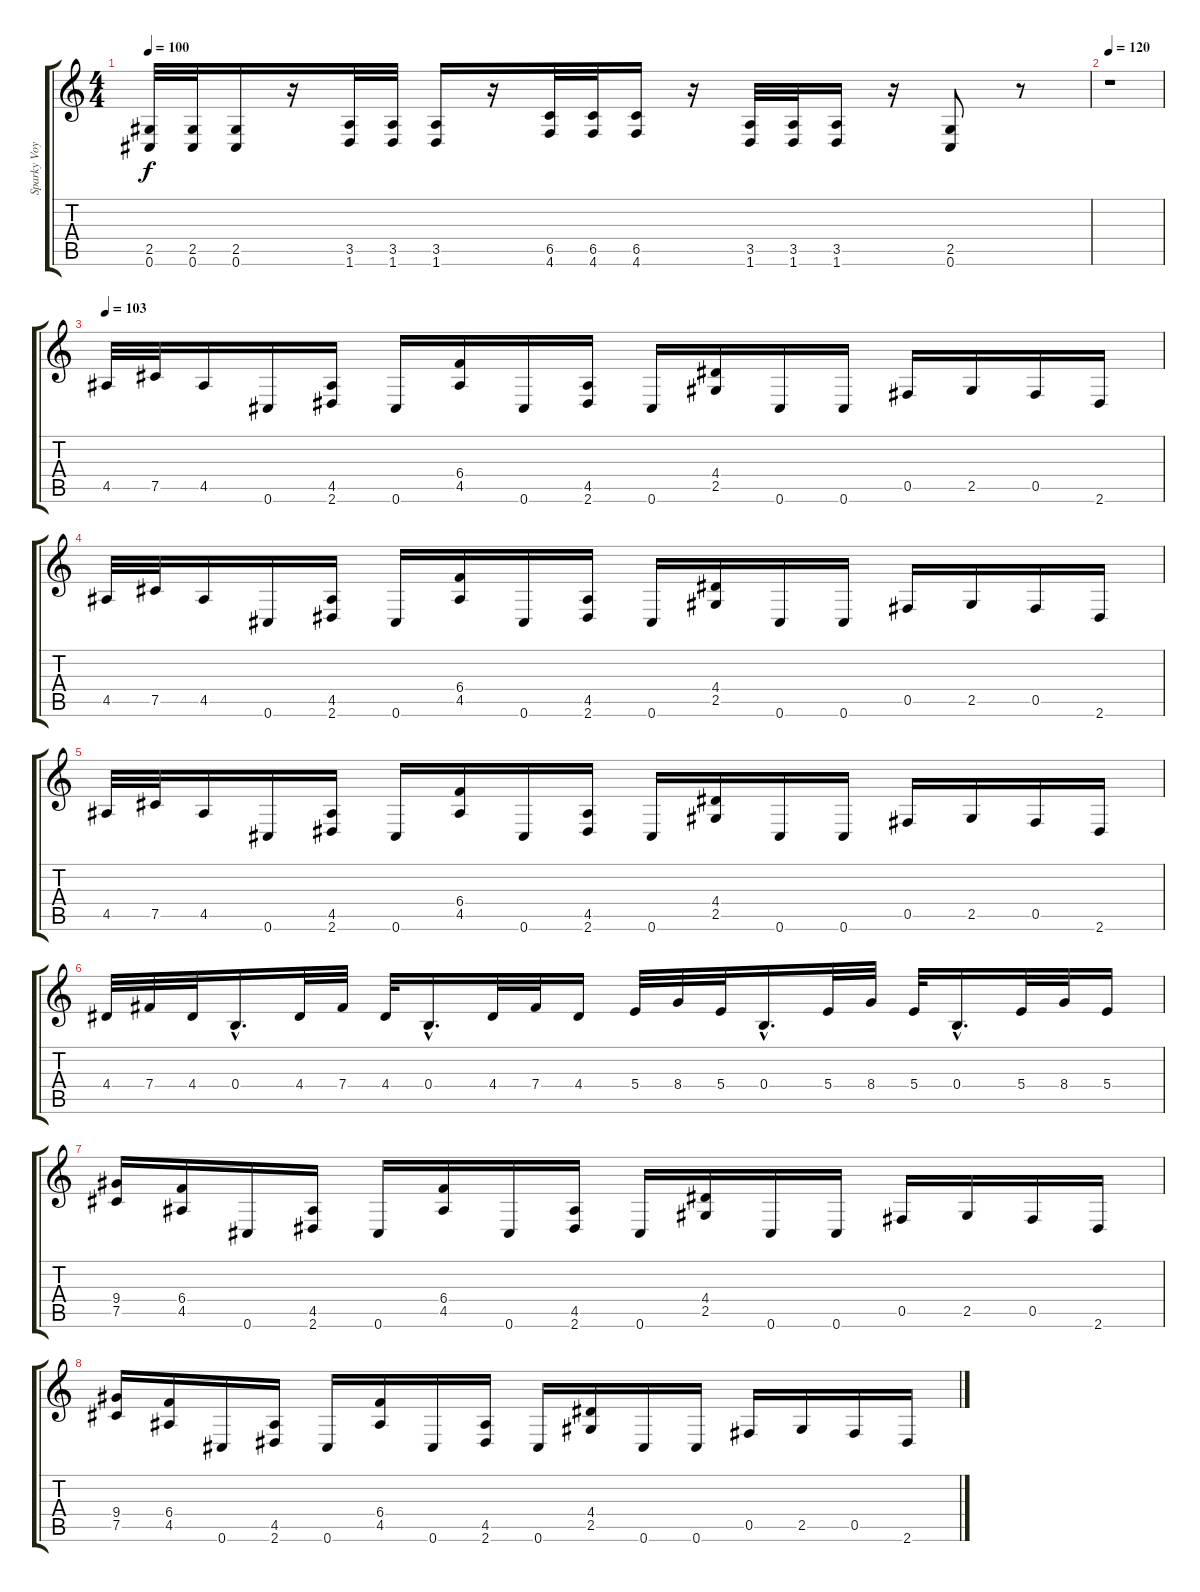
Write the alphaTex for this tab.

\track ("Sparky Voyles" "Sparky Voy") {instrument distortionguitar}
\staff {score tabs}
\tuning (Db4 Ab3 E3 B2 Gb2 Db2) {hide}
\ts (4 4)
\tempo 100
\clef g2
\ks c
(2.5 0.6).32{dy f instrument distortionguitar} (2.5 0.6).32 (2.5 0.6).16 r.16 (3.5 1.6).32 (3.5 1.6).32 (3.5 1.6).16 r.16 (6.5 4.6).32 (6.5 4.6).32 (6.5 4.6).16 r.16 (3.5 1.6).32 (3.5 1.6).32 (3.5 1.6).16 r.16 (2.5 0.6).8 r.8 |
\tempo 120
r.1 |
\tempo 103
4.5.32 7.5.32 4.5.16 0.6.16 (4.5 2.6).16 0.6.16 (6.4 4.5).16 0.6.16 (4.5 2.6).16 0.6.16 (4.4 2.5).16 0.6.16 0.6.16 0.5.16 2.5.16 0.5.16 2.6.16 |
4.5.32 7.5.32 4.5.16 0.6.16 (4.5 2.6).16 0.6.16 (6.4 4.5).16 0.6.16 (4.5 2.6).16 0.6.16 (4.4 2.5).16 0.6.16 0.6.16 0.5.16 2.5.16 0.5.16 2.6.16 |
4.5.32 7.5.32 4.5.16 0.6.16 (4.5 2.6).16 0.6.16 (6.4 4.5).16 0.6.16 (4.5 2.6).16 0.6.16 (4.4 2.5).16 0.6.16 0.6.16 0.5.16 2.5.16 0.5.16 2.6.16 |
4.4.32 7.4.32 4.4.32 0.4{hac}.16{d} 4.4.32 7.4.32 4.4.32 0.4{hac}.16{d} 4.4.32 7.4.32 4.4.16 5.4.32 8.4.32 5.4.32 0.4{hac}.16{d} 5.4.32 8.4.32 5.4.32 0.4{hac}.16{d} 5.4.32 8.4.32 5.4.16 |
(9.4 7.5).16 (6.4 4.5).16 0.6.16 (4.5 2.6).16 0.6.16 (6.4 4.5).16 0.6.16 (4.5 2.6).16 0.6.16 (4.4 2.5).16 0.6.16 0.6.16 0.5.16 2.5.16 0.5.16 2.6.16 |
(9.4 7.5).16 (6.4 4.5).16 0.6.16 (4.5 2.6).16 0.6.16 (6.4 4.5).16 0.6.16 (4.5 2.6).16 0.6.16 (4.4 2.5).16 0.6.16 0.6.16 0.5.16 2.5.16 0.5.16 2.6.16
